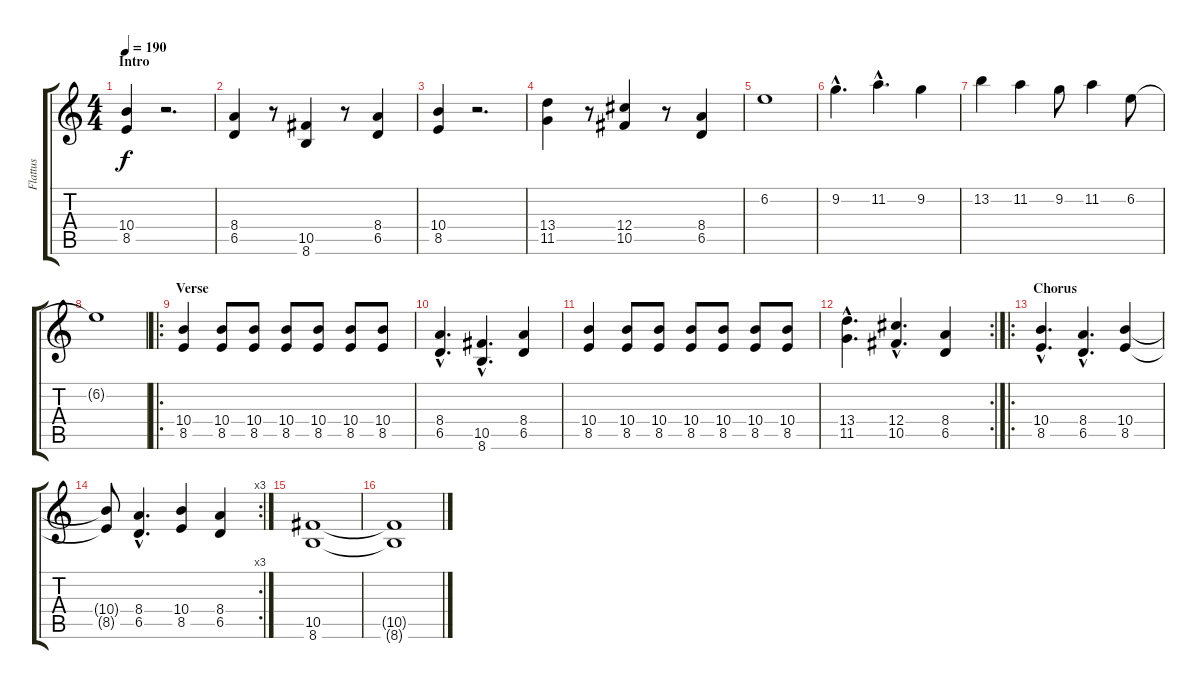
\track ("Flattus" "Flattus") {instrument distortionguitar}
\staff {score tabs}
\tuning (Eb4 Bb3 Gb3 Db3 Ab2 Eb2) {hide}
\ts (4 4)
\section ("" "Intro")
\tempo 190
\clef g2
\ks c
(10.4 8.5).4{dy f instrument distortionguitar} r.2{d} |
(8.4 6.5).4 r.8 (10.5 8.6).4 r.8 (8.4 6.5).4 |
(10.4 8.5).4 r.2{d} |
(13.4 11.5).4 r.8 (12.4 10.5).4 r.8 (8.4 6.5).4 |
6.2.1 |
9.2{hac}.4{d} 11.2{hac}.4{d} 9.2.4 |
13.2.4 11.2.4 9.2.8 11.2.4 6.2.8 |
6.2{t}.1 |
\ro
\section ("" "Verse")
(10.4 8.5).4 (10.4 8.5).8 (10.4 8.5).8 (10.4 8.5).8 (10.4 8.5).8 (10.4 8.5).8 (10.4 8.5).8 |
(8.4{hac} 6.5{hac}).4{d} (10.5{hac} 8.6{hac}).4{d} (8.4 6.5).4 |
(10.4 8.5).4 (10.4 8.5).8 (10.4 8.5).8 (10.4 8.5).8 (10.4 8.5).8 (10.4 8.5).8 (10.4 8.5).8 |
\rc 2
(13.4{hac} 11.5{hac}).4{d} (12.4{hac} 10.5{hac}).4{d} (8.4 6.5).4 |
\ro
\section ("" "Chorus")
(10.4{hac} 8.5{hac}).4{d} (8.4{hac} 6.5{hac}).4{d} (10.4 8.5).4 |
\rc 3
(10.4{t} 8.5{t}).8 (8.4{hac} 6.5{hac}).4{d} (10.4 8.5).4 (8.4 6.5).4 |
(10.5 8.6).1 |
(10.5{t} 8.6{t}).1
